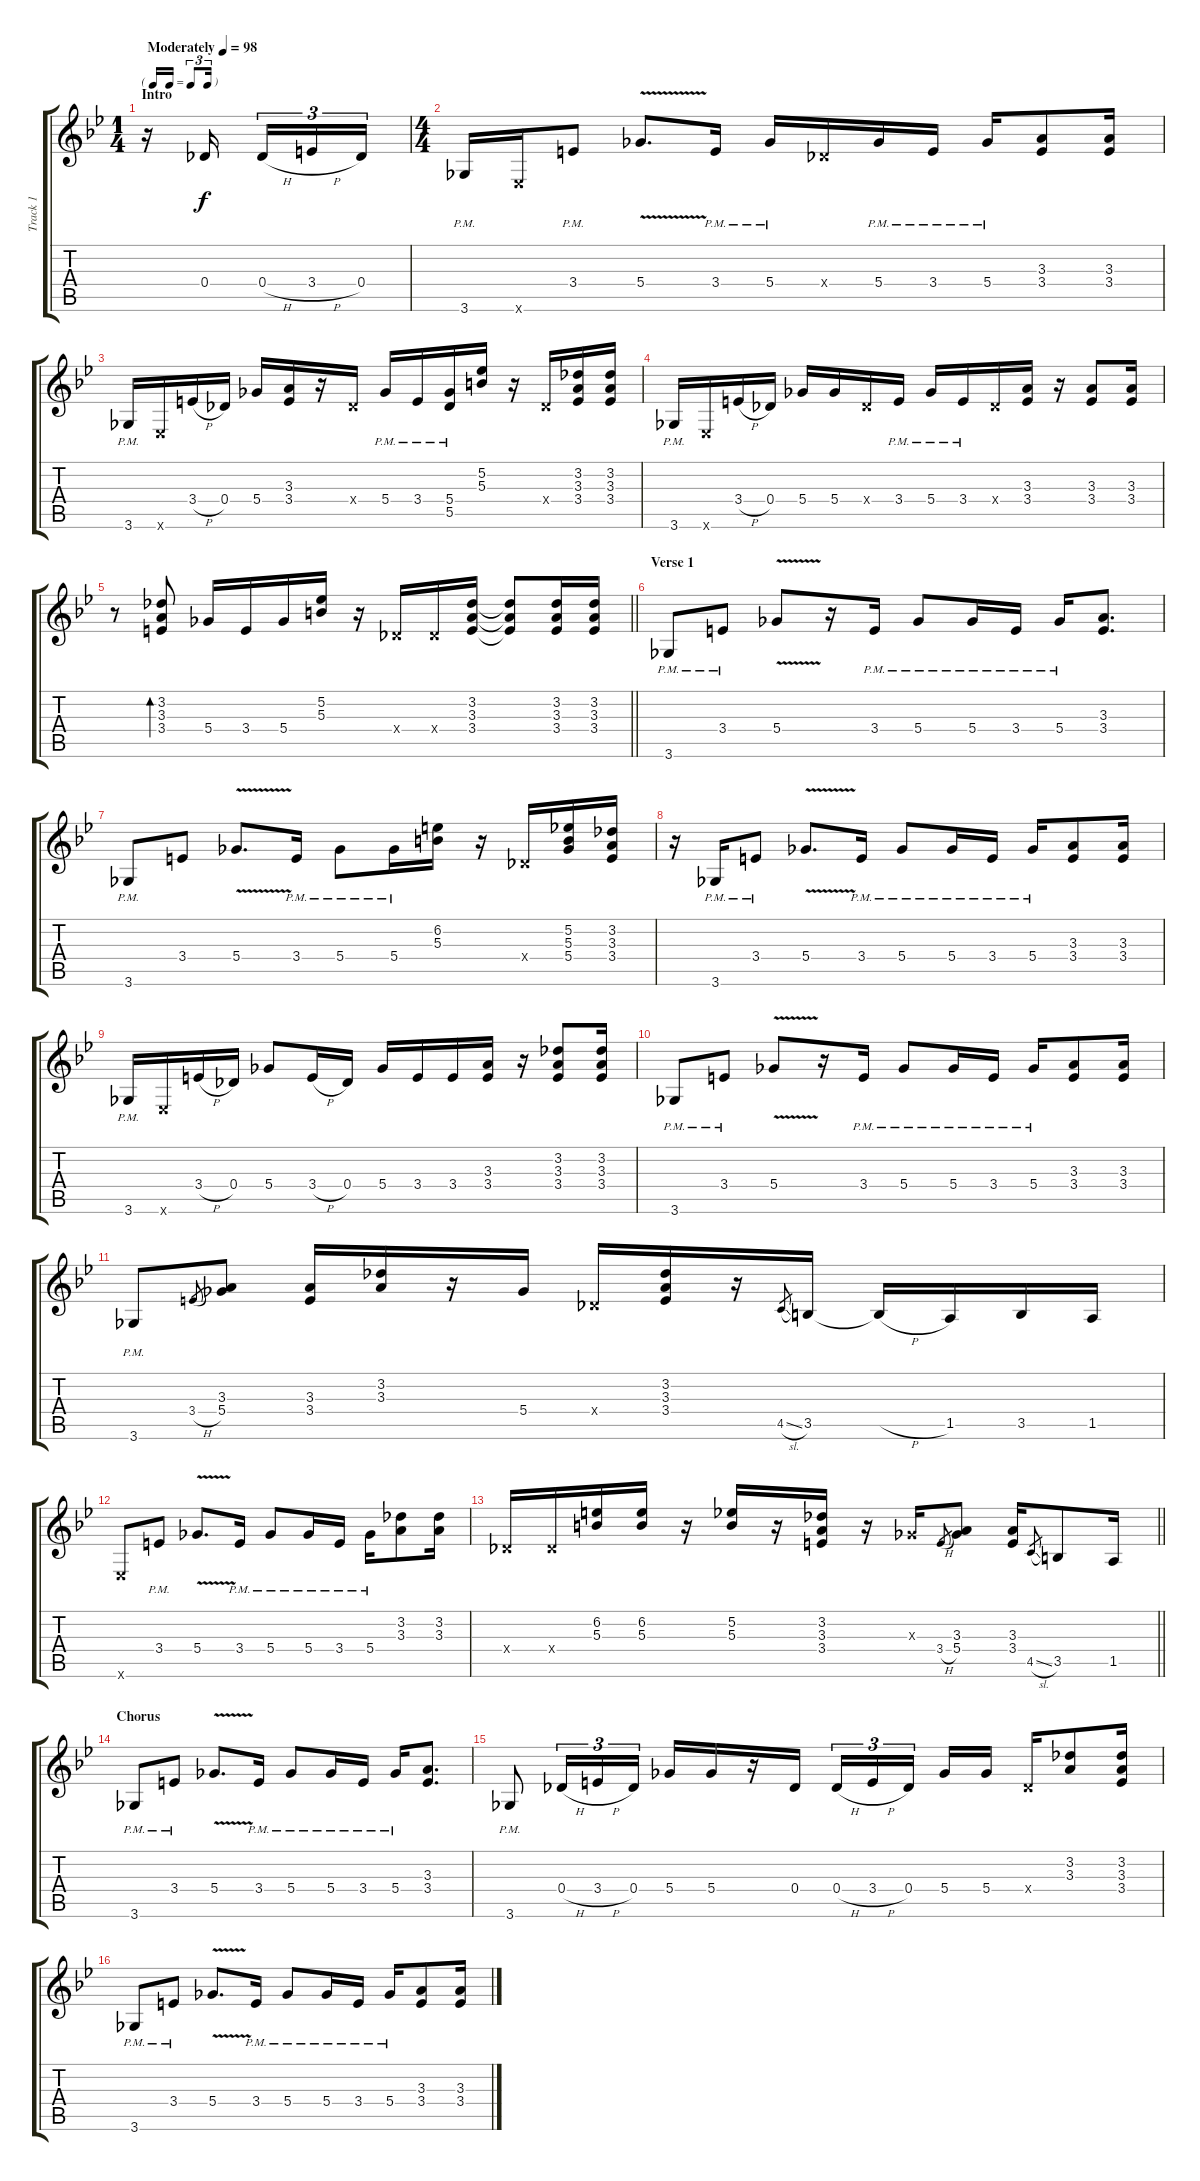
\track ("Track 1" "Track 1") {instrument acousticguitarsteel}
\staff {score tabs}
\tuning (Eb4 Bb3 Gb3 Db3 Ab2 Eb2) {hide}
\ts (1 4)
\tf triplet16th
\section ("" "Intro")
\tempo (98 "Moderately")
\clef g2
\ks bb
r.16{dy f instrument acousticguitarsteel} 0.4.16{beam splitsecondary} 0.4{h}.16{tu (3 2)} 3.4{h}.16{tu (3 2)} 0.4.16{tu (3 2)} |
\ts (4 4)
3.6{pm}.16 0.6{x}.16 3.4{pm}.8 5.4{v}.8{d} 3.4{pm}.16 5.4{pm}.16 0.4{x}.16 5.4{pm}.16 3.4{pm}.16 5.4{pm}.16 (3.3 3.4).8 (3.3 3.4).16 |
3.6{pm}.16 0.6{x}.16 3.4{h}.16 0.4.16 5.4.16 (3.3 3.4).16 r.16 0.4{x}.16 5.4{pm}.16 3.4{pm}.16 (5.4{pm} 5.5{pm}).16 (5.2 5.3).16 r.16 0.4{x}.16 (3.2 3.3 3.4).16 (3.2 3.3 3.4).16 |
3.6{pm}.16 0.6{x}.16 3.4{h}.16 0.4.16 5.4.16 5.4.16 0.4{x}.16 3.4{pm}.16 5.4{pm}.16 3.4{pm}.16 0.4{x}.16 (3.3 3.4).16 r.16 (3.3 3.4).8 (3.3 3.4).16 |
\barLineRight lightlight
r.8 (3.2 3.3 3.4).8{bd 120} 5.4.16 3.4.16 5.4.16 (5.2 5.3).16 r.16 0.4{x}.16 0.4{x}.16 (3.2 3.3 3.4).16 (3.2{t} 3.3{t} 3.4{t}).8 (3.2 3.3 3.4).16 (3.2 3.3 3.4).16 |
\section ("" "Verse 1")
3.6{pm}.8 3.4{pm}.8 5.4{v}.8 r.16 3.4{pm}.16 5.4{pm}.8 5.4{pm}.16 3.4{pm}.16 5.4{pm}.16 (3.3 3.4).8{d} |
3.6{pm}.8 3.4.8 5.4{v}.8{d} 3.4{pm}.16 5.4{pm}.8 5.4{pm}.16 (6.2 5.3).16 r.16 0.4{x}.16 (5.2 5.3 5.4).16 (3.2 3.3 3.4).16 |
r.16 3.6{pm}.16 3.4{pm}.8 5.4{v}.8{d} 3.4{pm}.16 5.4{pm}.8 5.4{pm}.16 3.4{pm}.16 5.4{pm}.16 (3.3 3.4).8 (3.3 3.4).16 |
3.6{pm}.16 0.6{x}.16 3.4{h}.16 0.4.16 5.4.8 3.4{h}.16 0.4.16 5.4.16 3.4.16 3.4.16 (3.3 3.4).16 r.16 (3.2 3.3 3.4).8 (3.2 3.3 3.4).16 |
3.6{pm}.8 3.4{pm}.8 5.4{v}.8 r.16 3.4{pm}.16 5.4{pm}.8 5.4{pm}.16 3.4{pm}.16 5.4{pm}.16 (3.3 3.4).8 (3.3 3.4).16 |
3.6{pm}.8 3.4{h}.8{gr} (3.3 5.4).8 (3.3 3.4).16 (3.2 3.3).16 r.16 5.4.16 0.4{x}.16 (3.2 3.3 3.4).16 r.16 4.5{sl}.8{gr} 3.5.16 3.5{h t}.16 1.5.16 3.5.16 1.5.16 |
0.6{x}.8 3.4{pm}.8 5.4{v}.8{d} 3.4{pm}.16 5.4{pm}.8 5.4{pm}.16 3.4{pm}.16 5.4{pm}.16 (3.2 3.3).8 (3.2 3.3).16 |
\barLineRight lightlight
0.4{x}.16 0.4{x}.16 (6.2 5.3).16 (6.2 5.3).16 r.16 (5.2 5.3).16 r.16 (3.2 3.3 3.4).16 r.16 0.3{x}.16 3.4{h}.8{gr} (3.3 5.4).8 (3.3 3.4).16 4.5{sl}.8{gr} 3.5.8 1.5.16 |
\section ("" "Chorus")
3.6{pm}.8 3.4{pm}.8 5.4{v}.8{d} 3.4{pm}.16 5.4{pm}.8 5.4{pm}.16 3.4{pm}.16 5.4{pm}.16 (3.3 3.4).8{d} |
3.6{pm}.8 0.4{h}.16{tu (3 2)} 3.4{h}.16{tu (3 2)} 0.4.16{tu (3 2)} 5.4.16 5.4.16 r.16 0.4.16 0.4{h}.16{tu (3 2)} 3.4{h}.16{tu (3 2)} 0.4.16{tu (3 2) beam splitsecondary} 5.4.16 5.4.16 0.4{x}.16 (3.2 3.3).8 (3.2 3.3 3.4).16 |
3.6{pm}.8 3.4{pm}.8 5.4{v}.8{d} 3.4{pm}.16 5.4{pm}.8 5.4{pm}.16 3.4{pm}.16 5.4{pm}.16 (3.3 3.4).8 (3.3 3.4).16
